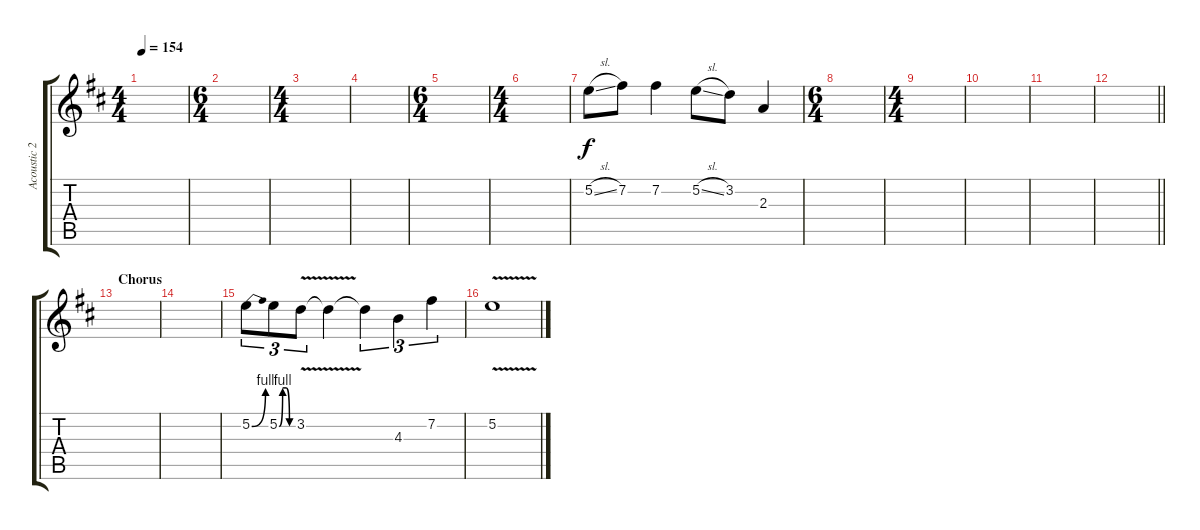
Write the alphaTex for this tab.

\track ("Acoustic 2nd" "Acoustic 2") {instrument acousticguitarnylon}
\staff {score tabs}
\tuning (E4 B3 G3 D3 A2 E2) {hide}
\ts (4 4)
\tempo 154
\clef g2
\ks d
|
\ts (6 4)
|
\ts (4 4)
|
|
\ts (6 4)
|
\ts (4 4)
|
5.2{sl}.8 7.2.8 7.2.4 5.2{sl}.8 3.2.8 2.3.4 |
\ts (6 4)
|
\ts (4 4)
|
|
|
\barLineRight lightlight
|
\section ("" "Chorus")
|
|
5.2{be (bend 0 0 60 4)}.8{tu (3 2)} 5.2{be (custom 0 0 15 4 30 4 45 0 60 0)}.8{tu (3 2)} 3.2{v}.8{tu (3 2)} 3.2{t}.4 3.2{t}.4{tu (3 2)} 4.3.4{tu (3 2)} 7.2.4{tu (3 2)} |
5.2{v}.1
